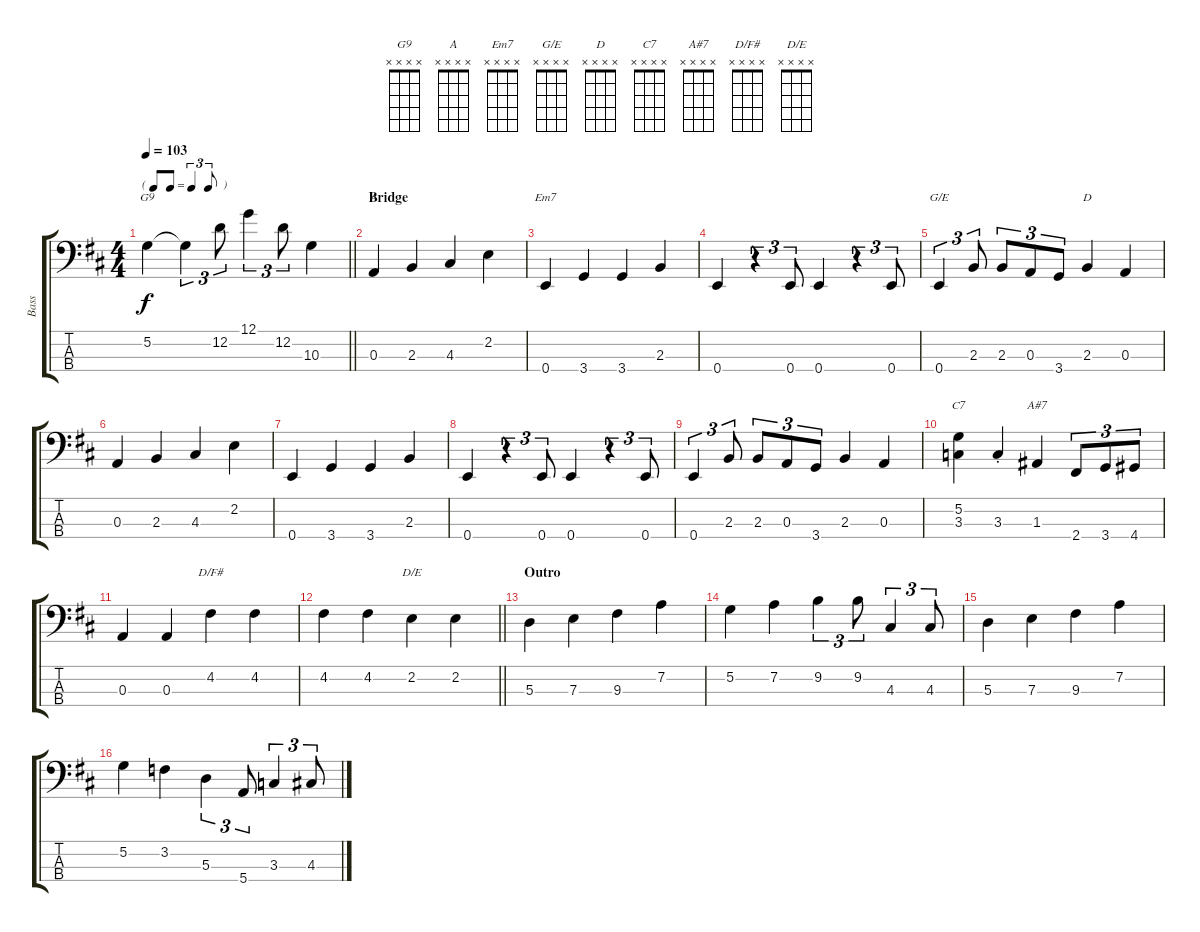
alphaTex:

\track ("Bass" "Bass") {instrument electricbassfinger}
\staff {score tabs}
\tuning (G2 D2 A1 E1) {hide}
\chord ("G9" x x x x)
\chord ("A" x x x x)
\chord ("Em7" x x x x)
\chord ("G/E" x x x x)
\chord ("D" x x x x)
\chord ("C7" x x x x)
\chord ("A#7" x x x x)
\chord ("D/F#" x x x x)
\chord ("D/E" x x x x)
\ts (4 4)
\tf triplet8th
\tempo 103
\clef f4
\barLineRight lightlight
\ks d
5.2.4{ch "G9" dy f} 5.2{t}.4{tu (3 2)} 12.2.8{tu (3 2)} 12.1.4{tu (3 2)} 12.2.8{tu (3 2)} 10.3.4 |
\section ("" "Bridge")
0.3.4{ch "A"} 2.3.4 4.3.4 2.2.4 |
0.4.4{ch "Em7"} 3.4.4 3.4.4 2.3.4 |
0.4.4 r.4{tu (3 2)} 0.4.8{tu (3 2)} 0.4.4 r.4{tu (3 2)} 0.4.8{tu (3 2)} |
0.4.4{tu (3 2) ch "G/E"} 2.3.8{tu (3 2)} 2.3.8{tu (3 2)} 0.3.8{tu (3 2)} 3.4.8{tu (3 2)} 2.3.4{ch "D"} 0.3.4 |
0.3.4 2.3.4 4.3.4 2.2.4 |
0.4.4 3.4.4 3.4.4 2.3.4 |
0.4.4 r.4{tu (3 2)} 0.4.8{tu (3 2)} 0.4.4 r.4{tu (3 2)} 0.4.8{tu (3 2)} |
0.4.4{tu (3 2)} 2.3.8{tu (3 2)} 2.3.8{tu (3 2)} 0.3.8{tu (3 2)} 3.4.8{tu (3 2)} 2.3.4 0.3.4 |
(5.2 3.3).4{ch "C7"} 3.3{st}.4 1.3.4{ch "A#7"} 2.4.8{tu (3 2)} 3.4.8{tu (3 2)} 4.4.8{tu (3 2)} |
0.3.4 0.3.4 4.2.4{ch "D/F#"} 4.2.4 |
\barLineRight lightlight
4.2.4 4.2.4 2.2.4{ch "D/E"} 2.2.4 |
\section ("" "Outro")
5.3.4 7.3.4 9.3.4 7.2.4 |
5.2.4 7.2.4 9.2.4{tu (3 2)} 9.2.8{tu (3 2)} 4.3.4{tu (3 2)} 4.3.8{tu (3 2)} |
5.3.4 7.3.4 9.3.4 7.2.4 |
5.2.4 3.2.4 5.3.4{tu (3 2)} 5.4.8{tu (3 2)} 3.3.4{tu (3 2)} 4.3.8{tu (3 2)}
